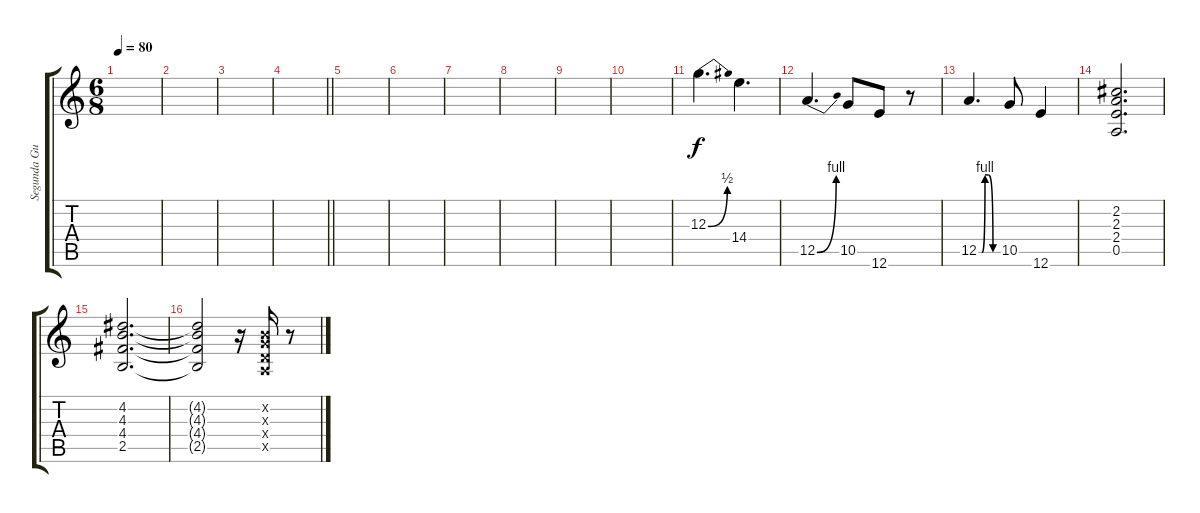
\track ("Segunda Guitarra" "Segunda Gu") {instrument overdrivenguitar}
\staff {score tabs}
\tuning (E4 B3 G3 D3 A2 E2) {hide}
\ts (6 8)
\tempo 80
\clef g2
\ks c
|
|
|
\barLineRight lightlight
|
|
|
|
|
|
|
12.3{be (bend 0 0 60 2)}.4{d} 14.4.4{d} |
12.5{be (bend 0 0 60 4)}.4{d} 10.5.8 12.6.8 r.8 |
12.5{be (custom 0 0 10 0 20 4 30 4 45 0 60 0)}.4{d} 10.5.8 12.6.4 |
(2.2 2.3 2.4 0.5).2{d} |
(4.2 4.3 4.4 2.5).2{d} |
(4.2{t} 4.3{t} 4.4{t} 2.5{t}).2 r.16 (0.2{x} 0.3{x} 0.4{x} 0.5{x}).16 r.8
